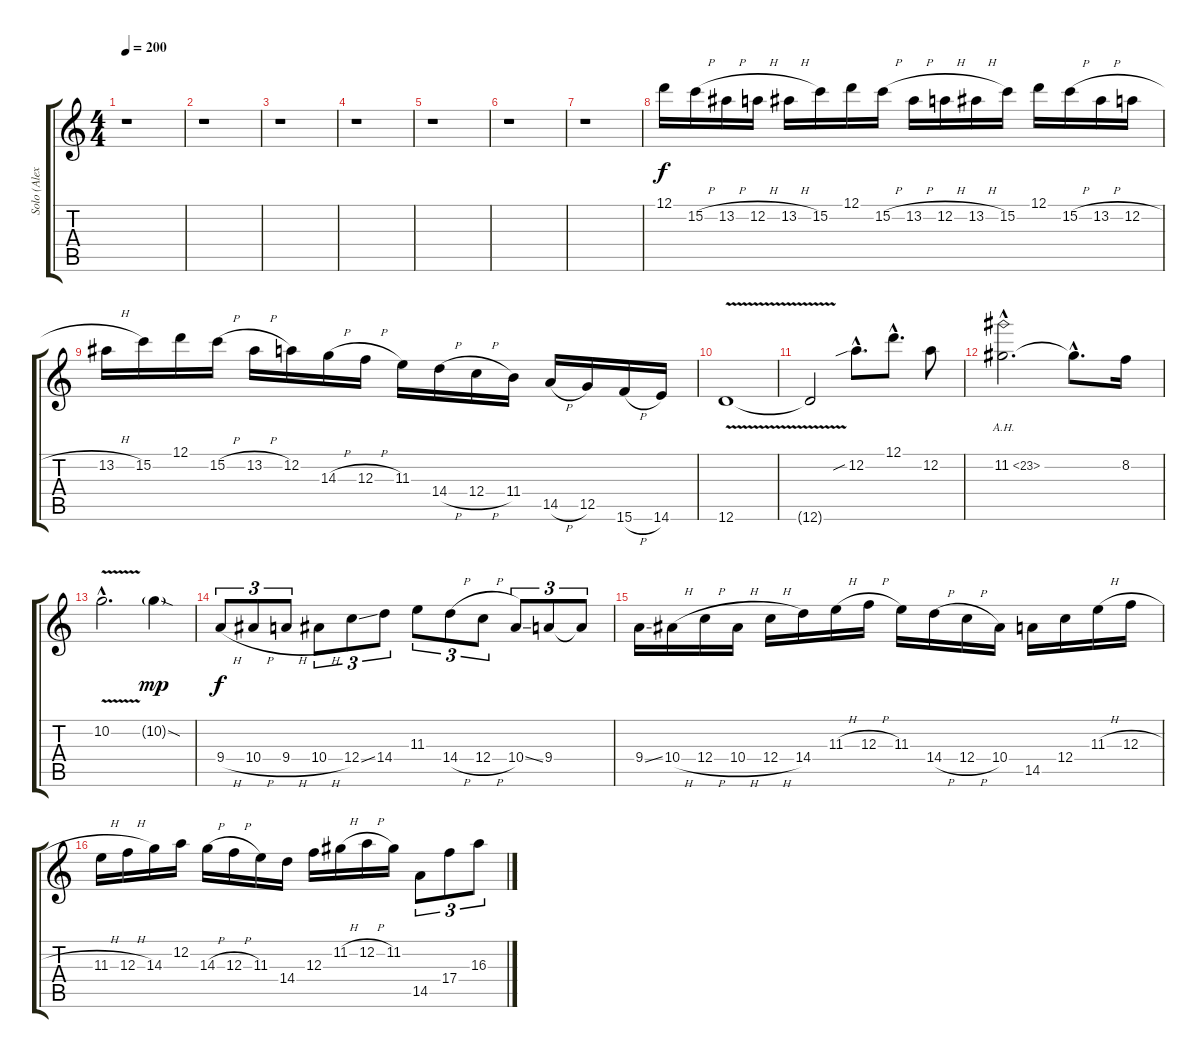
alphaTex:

\track ("Solo (Alex Skolnick)" "Solo (Alex") {instrument distortionguitar}
\staff {score tabs}
\tuning (D4 A3 F3 C3 G2 D2) {hide}
\ts (4 4)
\tempo 200
\clef g2
\ks c
r.1{dy f} |
r.1 |
r.1 |
r.1 |
r.1 |
r.1 |
r.1 |
12.1.16 15.2{h}.16 13.2{h}.16 12.2{h}.16 13.2{h}.16 15.2.16 12.1.16 15.2{h}.16 13.2{h}.16 12.2{h}.16 13.2{h}.16 15.2.16 12.1.16 15.2{h}.16 13.2{h}.16 12.2{h}.16 |
13.2{h}.16 15.2.16 12.1.16 15.2{h}.16 13.2{h}.16 12.2.16 14.3{h}.16 12.3{h}.16 11.3.16 14.4{h}.16 12.4{h}.16 11.4.16 14.5{h}.16 12.5.16 15.6{h}.16 14.6.16 |
12.6{v}.1 |
12.6{t}.2 12.2{sib hac}.8{d} 12.1{hac}.8{d} 12.2.8 |
11.2{ah 12 hac}.2{d} 11.2{hac t}.8{d} 8.2.16 |
10.2{v hac}.2{d} 10.2{sod g}.4{dy mp} |
9.4{h}.8{tu (3 2) dy f} 10.4{h}.8{tu (3 2)} 9.4{h}.8{tu (3 2)} 10.4{h}.8{tu (3 2)} 12.4{ss}.8{tu (3 2)} 14.4.8{tu (3 2)} 11.3.8{tu (3 2)} 14.4{h}.8{tu (3 2)} 12.4{h}.8{tu (3 2)} 10.4{ss}.8{tu (3 2)} 9.4.8{tu (3 2)} 9.4{t}.8{tu (3 2)} |
9.4{ss}.16 10.4{h}.16 12.4{h}.16 10.4{h}.16 12.4{h}.16 14.4.16 11.3{h}.16 12.3{h}.16 11.3.16 14.4{h}.16 12.4{h}.16 10.4.16 14.5.16 12.4.16 11.3{h}.16 12.3{h}.16 |
11.3{h}.16 12.3{h}.16 14.3.16 12.2.16 14.3{h}.16 12.3{h}.16 11.3.16 14.4.16 12.3.16 11.2{h}.16 12.2{h}.16 11.2.16 14.5.8{tu (3 2)} 17.4.8{tu (3 2)} 16.3.8{tu (3 2)}
